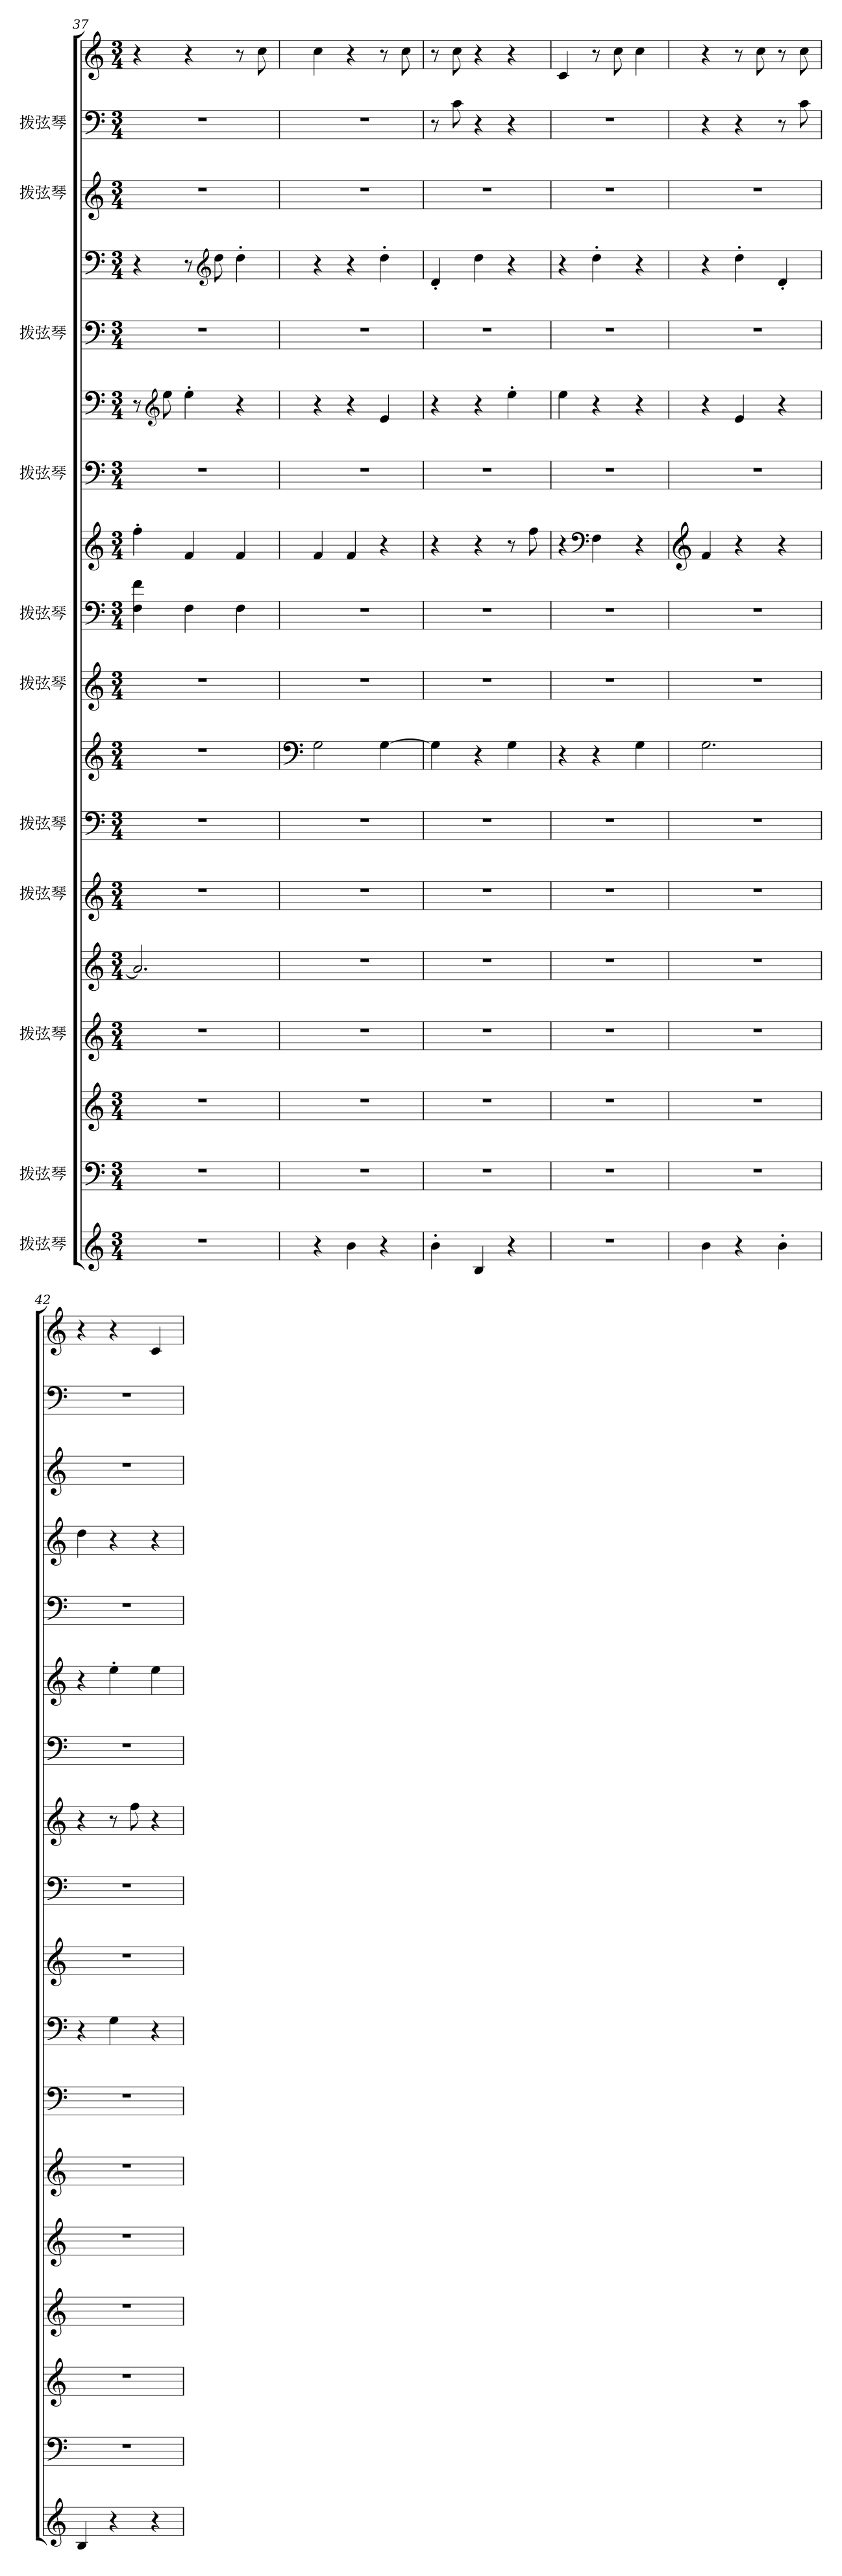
**kern	**kern	**kern	**kern	**kern	**kern	**kern	**kern	**kern	**kern	**kern	**kern	**kern	**kern	**kern	**kern	**kern	**kern
*part11	*part10	*part10	*part9	*part9	*part8	*part7	*part7	*part6	*part5	*part5	*part4	*part4	*part3	*part3	*part2	*part1	*part1
*staff18	*staff17	*staff16	*staff15	*staff14	*staff13	*staff12	*staff11	*staff10	*staff9	*staff8	*staff7	*staff6	*staff5	*staff4	*staff3	*staff2	*staff1
*I"拨弦琴	*I"拨弦琴	*	*I"拨弦琴	*	*I"拨弦琴	*I"拨弦琴	*	*I"拨弦琴	*I"拨弦琴	*	*I"拨弦琴	*	*I"拨弦琴	*	*I"拨弦琴	*I"拨弦琴	*
*clefG2	*clefF4	*clefG2	*clefG2	*clefG2	*clefG2	*clefF4	*clefG2	*clefG2	*clefF4	*clefG2	*clefF4	*clefF4	*clefF4	*clefF4	*clefG2	*clefF4	*clefG2
*k[]	*k[]	*k[]	*k[]	*k[]	*k[]	*k[]	*k[]	*k[]	*k[]	*k[]	*k[]	*k[]	*k[]	*k[]	*k[]	*k[]	*k[]
*M3/4	*M3/4	*M3/4	*M3/4	*M3/4	*M3/4	*M3/4	*M3/4	*M3/4	*M3/4	*M3/4	*M3/4	*M3/4	*M3/4	*M3/4	*M3/4	*M3/4	*M3/4
=37	=37	=37	=37	=37	=37	=37	=37	=37	=37	=37	=37	=37	=37	=37	=37	=37	=37
2.r	2.r	2.r	2.r	2.a/]	2.r	2.r	2.r	2.r	4F\ 4f\	4ff'\	2.r	8r	2.r	4r	2.r	2.r	4r
*	*	*	*	*	*	*	*	*	*	*	*	*clefG2	*	*	*	*	*
.	.	.	.	.	.	.	.	.	.	.	.	8ee\	.	.	.	.	.
.	.	.	.	.	.	.	.	.	4F\	4f/	.	4ee'\	.	8r	.	.	4r
*	*	*	*	*	*	*	*	*	*	*	*	*	*	*clefG2	*	*	*
.	.	.	.	.	.	.	.	.	.	.	.	.	.	8dd\	.	.	.
.	.	.	.	.	.	.	.	.	4F\	4f/	.	4r	.	4dd'\	.	.	8r
.	.	.	.	.	.	.	.	.	.	.	.	.	.	.	.	.	8cc\
=38	=38	=38	=38	=38	=38	=38	=38	=38	=38	=38	=38	=38	=38	=38	=38	=38	=38
*	*	*	*	*	*	*	*clefF4	*	*	*	*	*	*	*	*	*	*
4r	2.r	2.r	2.r	2.r	2.r	2.r	2G\	2.r	2.r	4f/	2.r	4r	2.r	4r	2.r	2.r	4cc\
4b\	.	.	.	.	.	.	.	.	.	4f/	.	4r	.	4r	.	.	4r
4r	.	.	.	.	.	.	[4G\	.	.	4r	.	4e/	.	4dd'\	.	.	8r
.	.	.	.	.	.	.	.	.	.	.	.	.	.	.	.	.	8cc\
=39	=39	=39	=39	=39	=39	=39	=39	=39	=39	=39	=39	=39	=39	=39	=39	=39	=39
4b'\	2.r	2.r	2.r	2.r	2.r	2.r	4G\]	2.r	2.r	4r	2.r	4r	2.r	4d'/	2.r	8r	8r
.	.	.	.	.	.	.	.	.	.	.	.	.	.	.	.	8c\	8cc\
4B/	.	.	.	.	.	.	4r	.	.	4r	.	4r	.	4dd\	.	4r	4r
4r	.	.	.	.	.	.	4G\	.	.	8r	.	4ee'\	.	4r	.	4r	4r
.	.	.	.	.	.	.	.	.	.	8ff\	.	.	.	.	.	.	.
=40	=40	=40	=40	=40	=40	=40	=40	=40	=40	=40	=40	=40	=40	=40	=40	=40	=40
2.r	2.r	2.r	2.r	2.r	2.r	2.r	4r	2.r	2.r	4r	2.r	4ee\	2.r	4r	2.r	2.r	4c/
*	*	*	*	*	*	*	*	*	*	*clefF4	*	*	*	*	*	*	*
.	.	.	.	.	.	.	4r	.	.	4F\	.	4r	.	4dd'\	.	.	8r
.	.	.	.	.	.	.	.	.	.	.	.	.	.	.	.	.	8cc\
.	.	.	.	.	.	.	4G\	.	.	4r	.	4r	.	4r	.	.	4cc\
=41	=41	=41	=41	=41	=41	=41	=41	=41	=41	=41	=41	=41	=41	=41	=41	=41	=41
*	*	*	*	*	*	*	*	*	*	*clefG2	*	*	*	*	*	*	*
4b\	2.r	2.r	2.r	2.r	2.r	2.r	2.G\	2.r	2.r	4f/	2.r	4r	2.r	4r	2.r	4r	4r
4r	.	.	.	.	.	.	.	.	.	4r	.	4e/	.	4dd'\	.	4r	8r
.	.	.	.	.	.	.	.	.	.	.	.	.	.	.	.	.	8cc\
4b'\	.	.	.	.	.	.	.	.	.	4r	.	4r	.	4d'/	.	8r	8r
.	.	.	.	.	.	.	.	.	.	.	.	.	.	.	.	8c\	8cc\
!!LO:PB:g=z
=42	=42	=42	=42	=42	=42	=42	=42	=42	=42	=42	=42	=42	=42	=42	=42	=42	=42
4B/	2.r	2.r	2.r	2.r	2.r	2.r	4r	2.r	2.r	4r	2.r	4r	2.r	4dd\	2.r	2.r	4r
4r	.	.	.	.	.	.	4G\	.	.	8r	.	4ee'\	.	4r	.	.	4r
.	.	.	.	.	.	.	.	.	.	8ff\	.	.	.	.	.	.	.
4r	.	.	.	.	.	.	4r	.	.	4r	.	4ee\	.	4r	.	.	4c/
=	=	=	=	=	=	=	=	=	=	=	=	=	=	=	=	=	=
*-	*-	*-	*-	*-	*-	*-	*-	*-	*-	*-	*-	*-	*-	*-	*-	*-	*-
